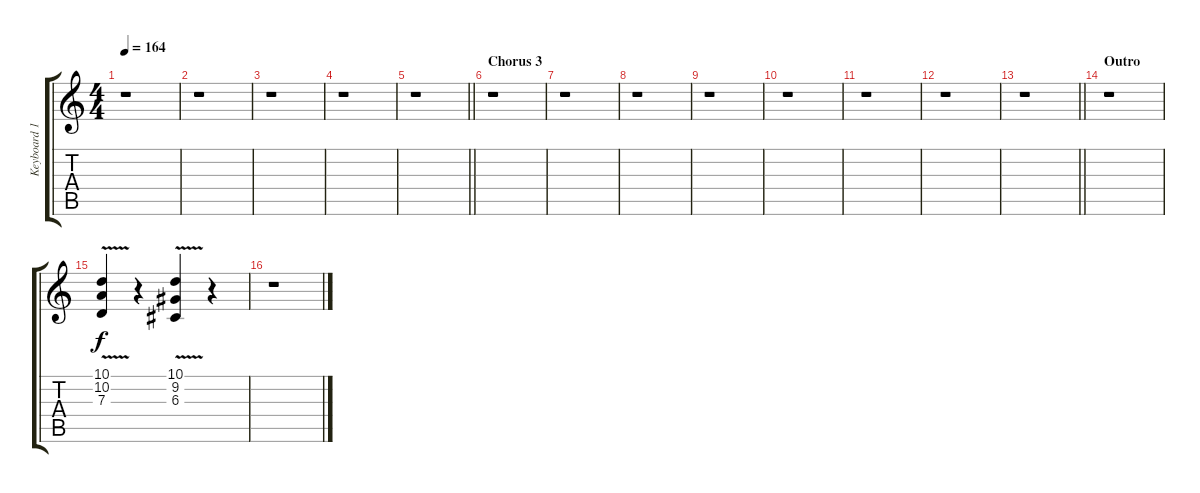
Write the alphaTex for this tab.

\track ("Keyboard 1 (Choir Aahs)" "Keyboard 1") {instrument choiraahs}
\staff {score tabs}
\tuning (E4 B3 G3 D3 A2 E2) {hide}
\ts (4 4)
\tempo 164
\clef g2
\ks c
r.1{dy f} |
r.1 |
r.1 |
r.1 |
\barLineRight lightlight
r.1 |
\section ("" "Chorus 3")
r.1 |
r.1 |
r.1 |
r.1 |
r.1 |
r.1 |
r.1 |
\barLineRight lightlight
r.1 |
\section ("" "Outro")
r.1 |
(10.1{v} 10.2{v} 7.3{v}).4 r.4 (10.1{v} 9.2{v} 6.3{v}).4 r.4 |
r.1
